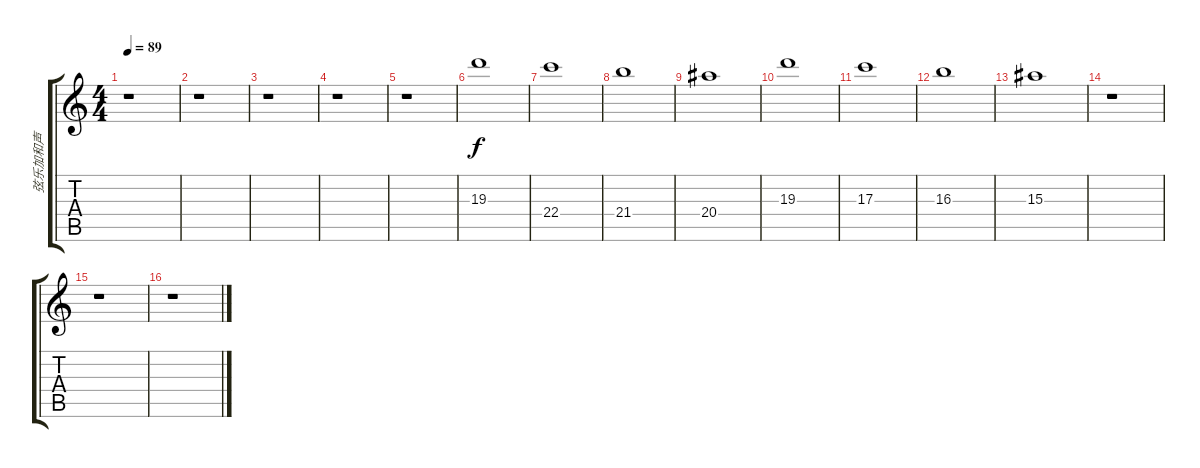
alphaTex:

\track ("弦乐加和声" "弦乐加和声") {instrument acousticguitarsteel}
\staff {score tabs}
\tuning (E4 B3 G3 D3 A2 E2) {hide}
\ts (4 4)
\tempo 89
\clef g2
\ks c
r.1{dy f} |
r.1 |
r.1 |
r.1 |
r.1 |
19.3.1 |
22.4.1 |
21.4.1 |
20.4.1 |
19.3.1 |
17.3.1 |
16.3.1 |
15.3.1 |
r.1 |
r.1 |
r.1
